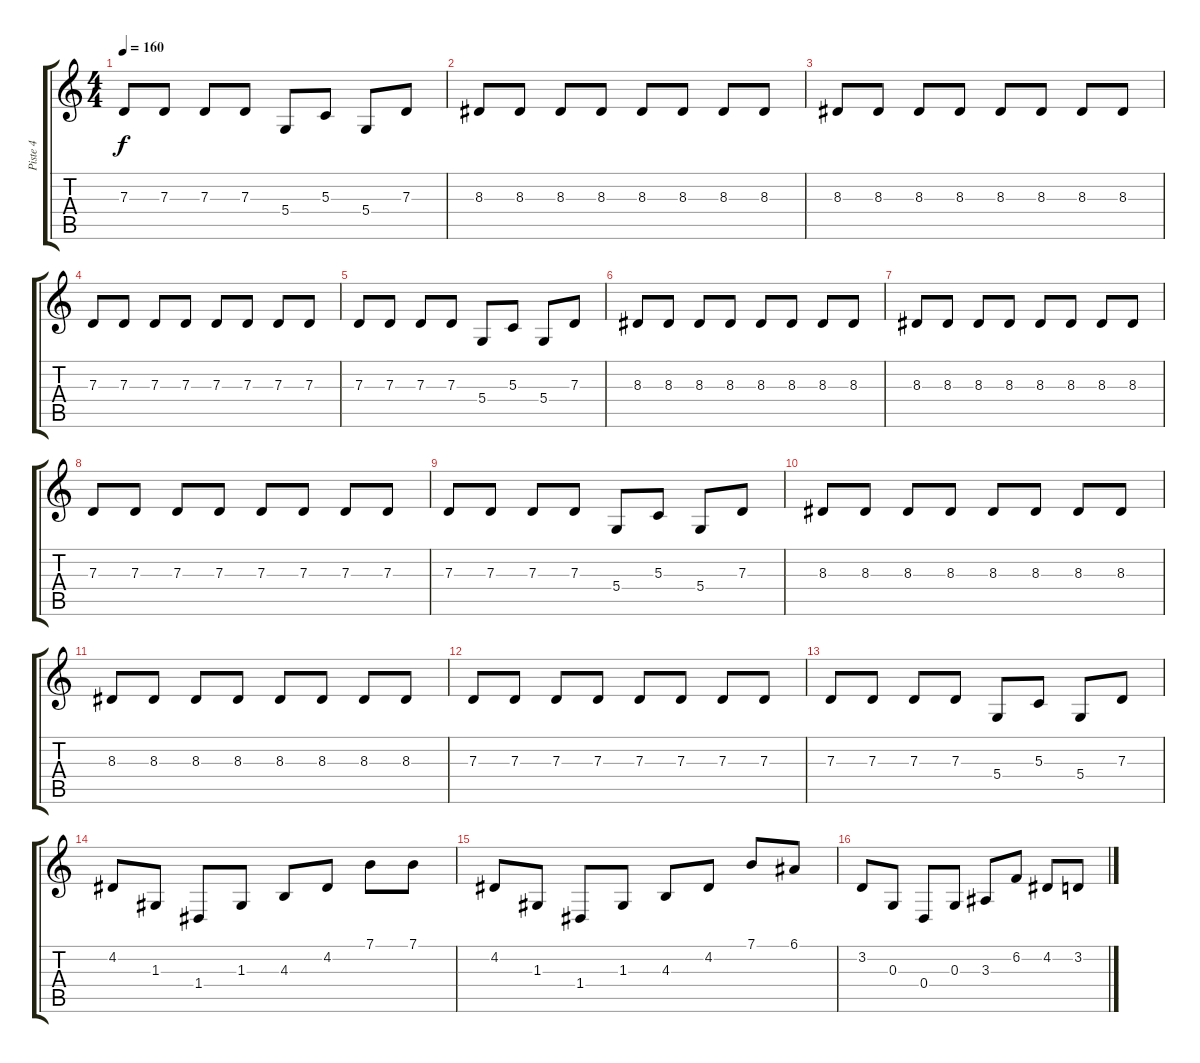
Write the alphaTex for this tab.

\track ("Piste 4" "Piste 4") {instrument stringensemble1}
\staff {score tabs}
\tuning (E4 B3 G3 D3 A2 E2) {hide}
\ts (4 4)
\tempo 160
\clef g2
\ks c
7.3.8{dy f} 7.3.8 7.3.8 7.3.8 5.4.8 5.3.8 5.4.8 7.3.8 |
8.3.8 8.3.8 8.3.8 8.3.8 8.3.8 8.3.8 8.3.8 8.3.8 |
8.3.8 8.3.8 8.3.8 8.3.8 8.3.8 8.3.8 8.3.8 8.3.8 |
7.3.8 7.3.8 7.3.8 7.3.8 7.3.8 7.3.8 7.3.8 7.3.8 |
7.3.8 7.3.8 7.3.8 7.3.8 5.4.8 5.3.8 5.4.8 7.3.8 |
8.3.8 8.3.8 8.3.8 8.3.8 8.3.8 8.3.8 8.3.8 8.3.8 |
8.3.8 8.3.8 8.3.8 8.3.8 8.3.8 8.3.8 8.3.8 8.3.8 |
7.3.8 7.3.8 7.3.8 7.3.8 7.3.8 7.3.8 7.3.8 7.3.8 |
7.3.8 7.3.8 7.3.8 7.3.8 5.4.8 5.3.8 5.4.8 7.3.8 |
8.3.8 8.3.8 8.3.8 8.3.8 8.3.8 8.3.8 8.3.8 8.3.8 |
8.3.8 8.3.8 8.3.8 8.3.8 8.3.8 8.3.8 8.3.8 8.3.8 |
7.3.8 7.3.8 7.3.8 7.3.8 7.3.8 7.3.8 7.3.8 7.3.8 |
7.3.8 7.3.8 7.3.8 7.3.8 5.4.8 5.3.8 5.4.8 7.3.8 |
4.2.8 1.3.8 1.4.8 1.3.8 4.3.8 4.2.8 7.1.8 7.1.8 |
4.2.8 1.3.8 1.4.8 1.3.8 4.3.8 4.2.8 7.1.8 6.1.8 |
3.2.8 0.3.8 0.4.8 0.3.8 3.3.8 6.2.8 4.2.8 3.2.8
